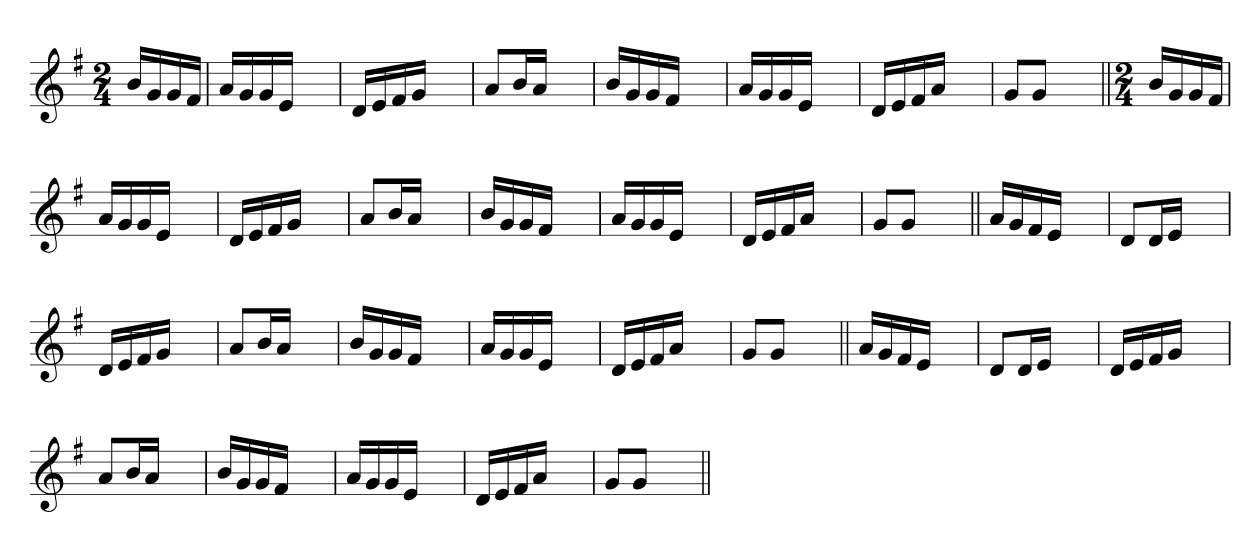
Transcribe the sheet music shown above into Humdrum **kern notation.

**kern
*part1
*staff1
*clefG2
*k[f#]
*G:
*M2/4
=1
16bLL
16g
16g
16f#JJ
=
16aLL
16g
16g
16eJJ
4ryy
=
16dLL
16e
16f#
16gJJ
4ryy
=
8aL
16bL
16aJJ
4ryy
=
16bLL
16g
16g
16f#JJ
4ryy
=
16aLL
16g
16g
16eJJ
4ryy
=
16dLL
16e
16f#
16aJJ
4ryy
=
8gL
8gJ
4ryy
=||
*M2/4
16bLL
16g
16g
16f#JJ
=
16aLL
16g
16g
16eJJ
4ryy
=
16dLL
16e
16f#
16gJJ
4ryy
=
8aL
16bL
16aJJ
4ryy
=
16bLL
16g
16g
16f#JJ
4ryy
=
16aLL
16g
16g
16eJJ
4ryy
=
16dLL
16e
16f#
16aJJ
4ryy
=
8gL
8gJ
4ryy
=||
16aLL
16g
16f#
16eJJ
4ryy
=
8dL
16dL
16eJJ
4ryy
=
16dLL
16e
16f#
16gJJ
4ryy
=
8aL
16bL
16aJJ
4ryy
=
16bLL
16g
16g
16f#JJ
4ryy
=
16aLL
16g
16g
16eJJ
4ryy
=
16dLL
16e
16f#
16aJJ
4ryy
=
8gL
8gJ
4ryy
=||
16aLL
16g
16f#
16eJJ
4ryy
=
8dL
16dL
16eJJ
4ryy
=
16dLL
16e
16f#
16gJJ
4ryy
=
8aL
16bL
16aJJ
4ryy
=
16bLL
16g
16g
16f#JJ
4ryy
=
16aLL
16g
16g
16eJJ
4ryy
=
16dLL
16e
16f#
16aJJ
4ryy
=
8gL
8gJ
4ryy
=||
*-
